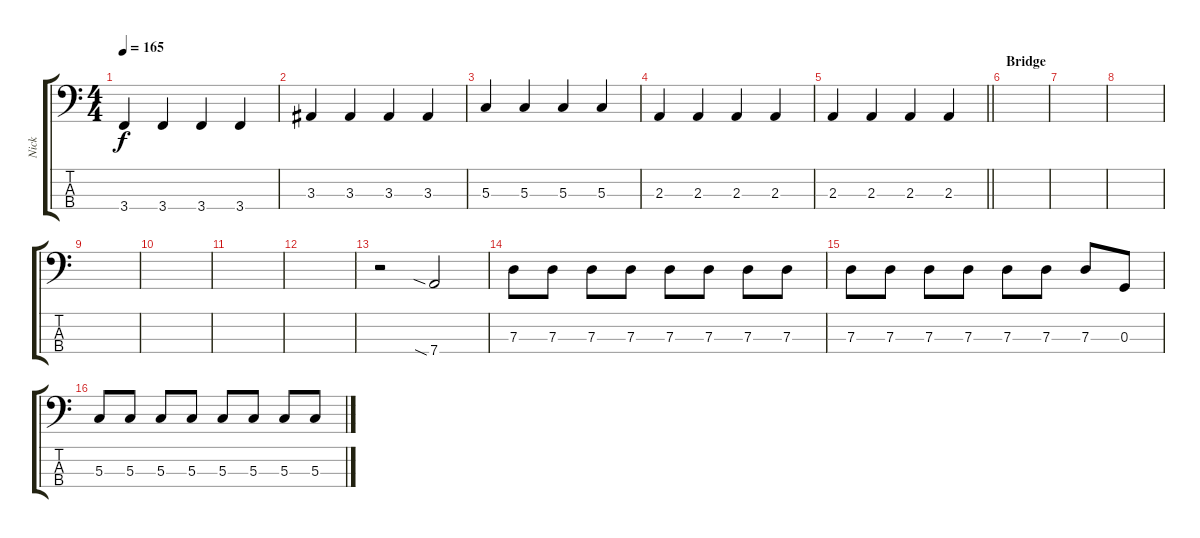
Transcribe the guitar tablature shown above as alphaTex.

\track ("Nick" "Nick") {instrument electricbassfinger}
\staff {score tabs}
\tuning (F2 C2 G1 D1) {hide}
\ts (4 4)
\tempo 165
\clef f4
\ks c
3.4.4{dy f} 3.4.4 3.4.4 3.4.4 |
3.3.4 3.3.4 3.3.4 3.3.4 |
5.3.4 5.3.4 5.3.4 5.3.4 |
2.3.4 2.3.4 2.3.4 2.3.4 |
\barLineRight lightlight
2.3.4 2.3.4 2.3.4 2.3.4 |
\section ("" "Bridge")
|
|
|
|
|
|
|
r.2 7.4{sia}.2 |
7.3.8 7.3.8 7.3.8 7.3.8 7.3.8 7.3.8 7.3.8 7.3.8 |
7.3.8 7.3.8 7.3.8 7.3.8 7.3.8 7.3.8 7.3.8 0.3.8 |
5.3.8 5.3.8 5.3.8 5.3.8 5.3.8 5.3.8 5.3.8 5.3.8
